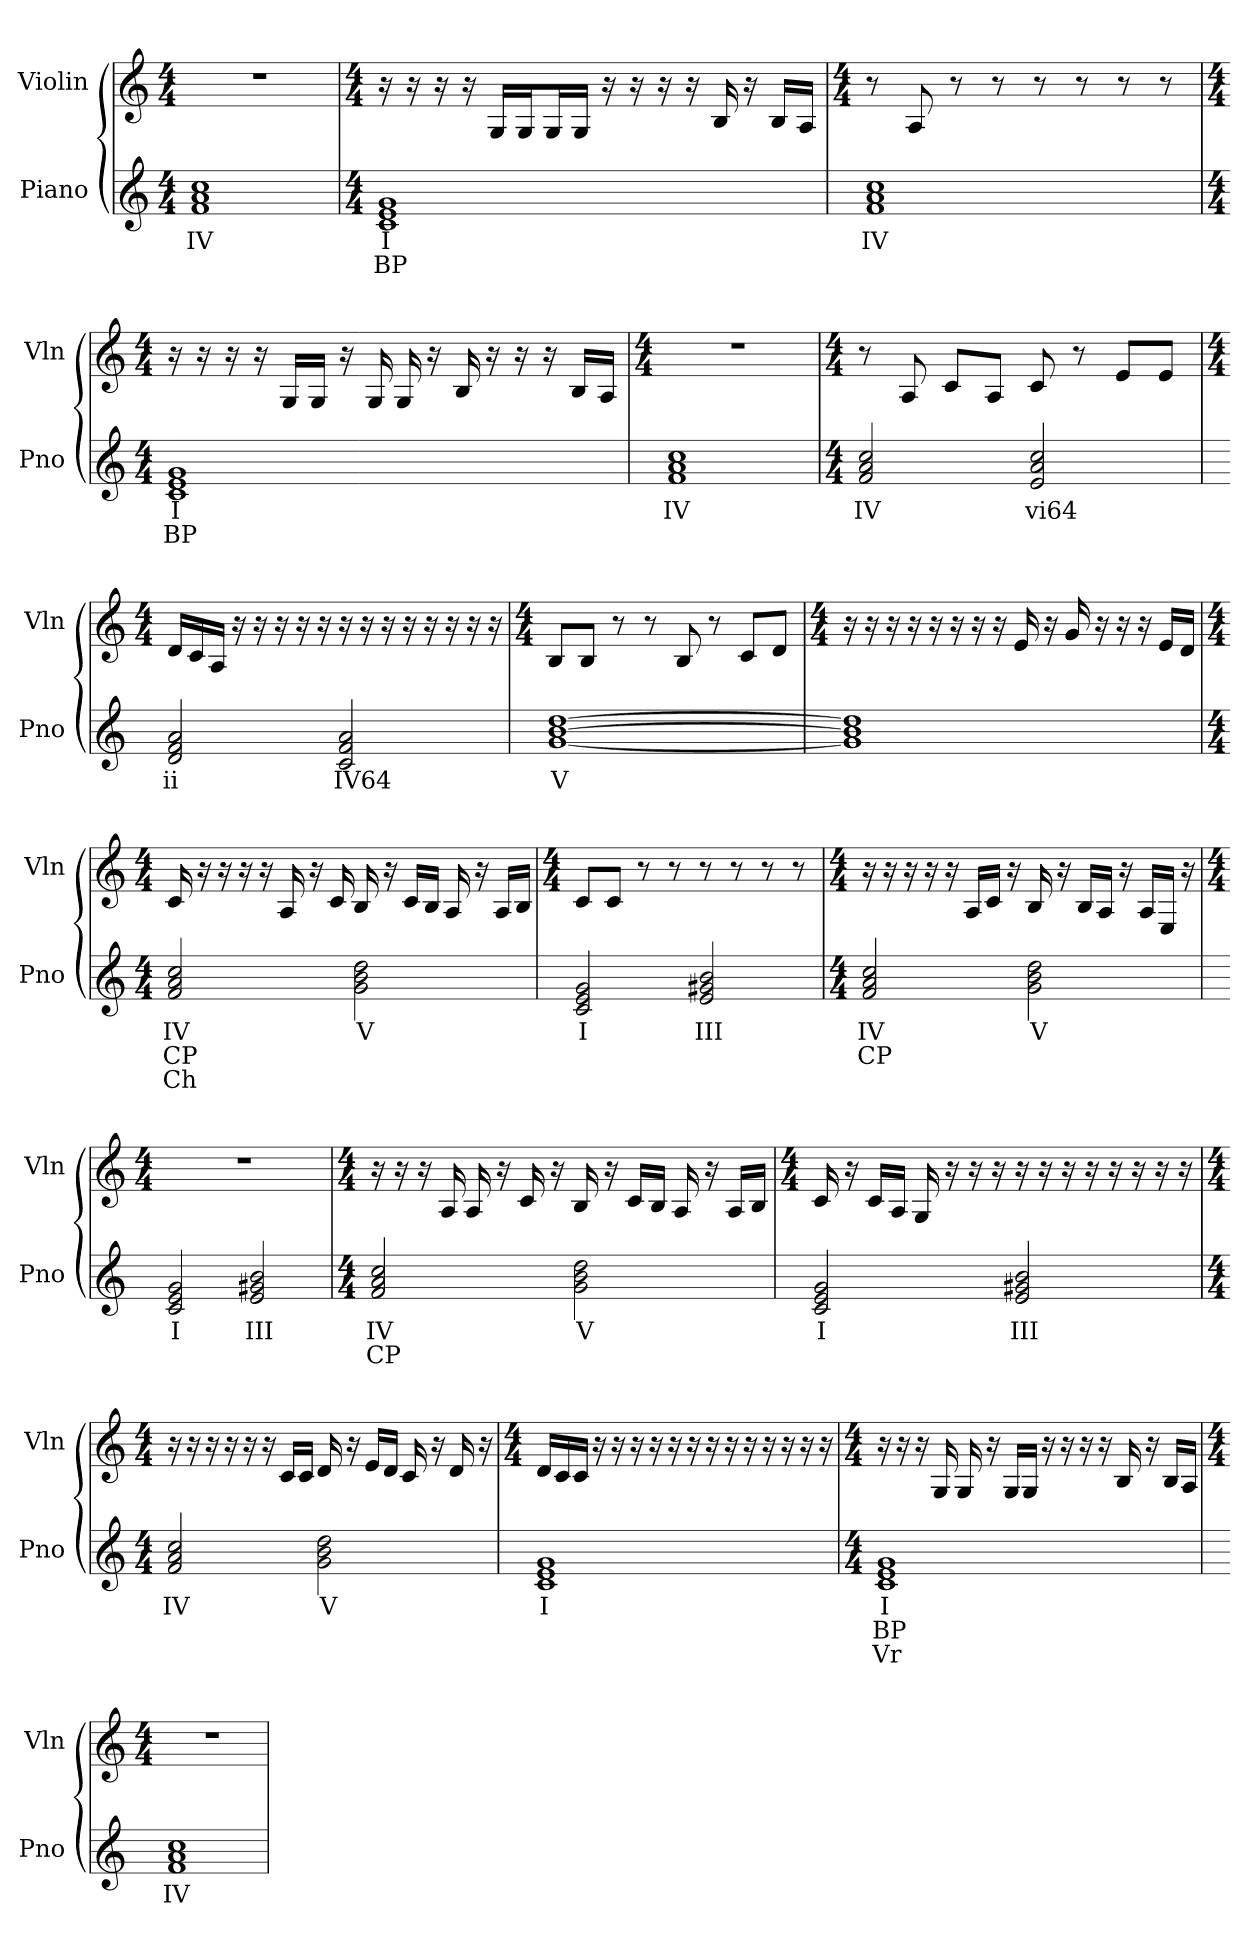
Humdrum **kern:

**kern	**text	**text	**text	**kern
*part2	*part2	*part2	*part2	*part1
*staff2	*staff2	*staff2	*staff2	*staff1
*I"Piano	*	*	*	*I"Violin
*I'Pno	*	*	*	*I'Vln
*k[]	*	*	*	*
*C:	*	*	*	*
*M4/4	*	*	*	*M4/4
=	=	=	=	=
1f 1a 1cc	IV	.	.	1r
=	=	=	=	=
*k[]	*	*	*	*
*C:	*	*	*	*
*M4/4	*	*	*	*M4/4
1c 1e 1g	I	BP	.	16r
.	.	.	.	16r
.	.	.	.	16r
.	.	.	.	16r
.	.	.	.	16GLL
.	.	.	.	16GJ
.	.	.	.	16GL
.	.	.	.	16GJJ
.	.	.	.	16r
.	.	.	.	16r
.	.	.	.	16r
.	.	.	.	16r
.	.	.	.	16B
.	.	.	.	16r
.	.	.	.	16BLL
.	.	.	.	16AJJ
=	=	=	=	=
*k[]	*	*	*	*
*C:	*	*	*	*
*	*	*	*	*M4/4
1f 1a 1cc	IV	.	.	8r
.	.	.	.	8A
.	.	.	.	8r
.	.	.	.	8r
.	.	.	.	8r
.	.	.	.	8r
.	.	.	.	8r
.	.	.	.	8r
=	=	=	=	=
*k[]	*	*	*	*
*C:	*	*	*	*
*M4/4	*	*	*	*M4/4
1c 1e 1g	I	BP	.	16r
.	.	.	.	16r
.	.	.	.	16r
.	.	.	.	16r
.	.	.	.	16GLL
.	.	.	.	16GJJ
.	.	.	.	16r
.	.	.	.	16G
.	.	.	.	16G
.	.	.	.	16r
.	.	.	.	16B
.	.	.	.	16r
.	.	.	.	16r
.	.	.	.	16r
.	.	.	.	16BLL
.	.	.	.	16AJJ
=	=	=	=	=
*k[]	*	*	*	*
*C:	*	*	*	*
*	*	*	*	*M4/4
1f 1a 1cc	IV	.	.	1r
=	=	=	=	=
*k[]	*	*	*	*
*C:	*	*	*	*
*M4/4	*	*	*	*M4/4
2f 2a 2cc	IV	.	.	8r
.	.	.	.	8A
.	.	.	.	8cL
.	.	.	.	8AJ
2e 2a 2cc	vi64	.	.	8c
.	.	.	.	8r
.	.	.	.	8eL
.	.	.	.	8eJ
=	=	=	=	=
*k[]	*	*	*	*
*C:	*	*	*	*
*	*	*	*	*M4/4
2d 2f 2a	ii	.	.	16dLL
.	.	.	.	16c
.	.	.	.	16AJJ
.	.	.	.	16r
.	.	.	.	16r
.	.	.	.	16r
.	.	.	.	16r
.	.	.	.	16r
2c 2f 2a	IV64	.	.	16r
.	.	.	.	16r
.	.	.	.	16r
.	.	.	.	16r
.	.	.	.	16r
.	.	.	.	16r
.	.	.	.	16r
.	.	.	.	16r
=	=	=	=	=
*k[]	*	*	*	*
*C:	*	*	*	*
*	*	*	*	*M4/4
[1g [1b [1dd	V	.	.	8BL
.	.	.	.	8BJ
.	.	.	.	8r
.	.	.	.	8r
.	.	.	.	8B
.	.	.	.	8r
.	.	.	.	8cL
.	.	.	.	8dJ
=	=	=	=	=
*k[]	*	*	*	*
*C:	*	*	*	*
*	*	*	*	*M4/4
1g] 1b] 1dd]	.	.	.	16r
.	.	.	.	16r
.	.	.	.	16r
.	.	.	.	16r
.	.	.	.	16r
.	.	.	.	16r
.	.	.	.	16r
.	.	.	.	16r
.	.	.	.	16e
.	.	.	.	16r
.	.	.	.	16g
.	.	.	.	16r
.	.	.	.	16r
.	.	.	.	16r
.	.	.	.	16eLL
.	.	.	.	16dJJ
=	=	=	=	=
*k[]	*	*	*	*
*C:	*	*	*	*
*M4/4	*	*	*	*M4/4
2f 2a 2cc	IV	CP	Ch	16c
.	.	.	.	16r
.	.	.	.	16r
.	.	.	.	16r
.	.	.	.	16r
.	.	.	.	16A
.	.	.	.	16r
.	.	.	.	16c
2g 2b 2dd	V	.	.	16B
.	.	.	.	16r
.	.	.	.	16cLL
.	.	.	.	16BJJ
.	.	.	.	16A
.	.	.	.	16r
.	.	.	.	16ALL
.	.	.	.	16BJJ
=	=	=	=	=
*k[]	*	*	*	*
*C:	*	*	*	*
*	*	*	*	*M4/4
2c 2e 2g	I	.	.	8cL
.	.	.	.	8cJ
.	.	.	.	8r
.	.	.	.	8r
2e 2g#X 2b	III	.	.	8r
.	.	.	.	8r
.	.	.	.	8r
.	.	.	.	8r
=	=	=	=	=
*k[]	*	*	*	*
*C:	*	*	*	*
*M4/4	*	*	*	*M4/4
2f 2a 2cc	IV	CP	.	16r
.	.	.	.	16r
.	.	.	.	16r
.	.	.	.	16r
.	.	.	.	16r
.	.	.	.	16ALL
.	.	.	.	16cJJ
.	.	.	.	16r
2g 2b 2dd	V	.	.	16B
.	.	.	.	16r
.	.	.	.	16BLL
.	.	.	.	16AJJ
.	.	.	.	16r
.	.	.	.	16ALL
.	.	.	.	16EJJ
.	.	.	.	16r
=	=	=	=	=
*k[]	*	*	*	*
*C:	*	*	*	*
*	*	*	*	*M4/4
2c 2e 2g	I	.	.	1r
2e 2g#X 2b	III	.	.	.
=	=	=	=	=
*k[]	*	*	*	*
*C:	*	*	*	*
*M4/4	*	*	*	*M4/4
2f 2a 2cc	IV	CP	.	16r
.	.	.	.	16r
.	.	.	.	16r
.	.	.	.	16A
.	.	.	.	16A
.	.	.	.	16r
.	.	.	.	16c
.	.	.	.	16r
2g 2b 2dd	V	.	.	16B
.	.	.	.	16r
.	.	.	.	16cLL
.	.	.	.	16BJJ
.	.	.	.	16A
.	.	.	.	16r
.	.	.	.	16ALL
.	.	.	.	16BJJ
=	=	=	=	=
*k[]	*	*	*	*
*C:	*	*	*	*
*	*	*	*	*M4/4
2c 2e 2g	I	.	.	16c
.	.	.	.	16r
.	.	.	.	16cLL
.	.	.	.	16AJJ
.	.	.	.	16G
.	.	.	.	16r
.	.	.	.	16r
.	.	.	.	16r
2e 2g#X 2b	III	.	.	16r
.	.	.	.	16r
.	.	.	.	16r
.	.	.	.	16r
.	.	.	.	16r
.	.	.	.	16r
.	.	.	.	16r
.	.	.	.	16r
=	=	=	=	=
*k[]	*	*	*	*
*C:	*	*	*	*
*M4/4	*	*	*	*M4/4
2f 2a 2cc	IV	.	.	16r
.	.	.	.	16r
.	.	.	.	16r
.	.	.	.	16r
.	.	.	.	16r
.	.	.	.	16r
.	.	.	.	16cLL
.	.	.	.	16cJJ
2g 2b 2dd	V	.	.	16d
.	.	.	.	16r
.	.	.	.	16eLL
.	.	.	.	16dJJ
.	.	.	.	16c
.	.	.	.	16r
.	.	.	.	16d
.	.	.	.	16r
=	=	=	=	=
*k[]	*	*	*	*
*C:	*	*	*	*
*	*	*	*	*M4/4
1c 1e 1g	I	.	.	16dLL
.	.	.	.	16c
.	.	.	.	16cJJ
.	.	.	.	16r
.	.	.	.	16r
.	.	.	.	16r
.	.	.	.	16r
.	.	.	.	16r
.	.	.	.	16r
.	.	.	.	16r
.	.	.	.	16r
.	.	.	.	16r
.	.	.	.	16r
.	.	.	.	16r
.	.	.	.	16r
.	.	.	.	16r
=	=	=	=	=
*k[]	*	*	*	*
*C:	*	*	*	*
*M4/4	*	*	*	*M4/4
1c 1e 1g	I	BP	Vr	16r
.	.	.	.	16r
.	.	.	.	16r
.	.	.	.	16G
.	.	.	.	16G
.	.	.	.	16r
.	.	.	.	16GLL
.	.	.	.	16GJJ
.	.	.	.	16r
.	.	.	.	16r
.	.	.	.	16r
.	.	.	.	16r
.	.	.	.	16B
.	.	.	.	16r
.	.	.	.	16BLL
.	.	.	.	16AJJ
=	=	=	=	=
*k[]	*	*	*	*
*C:	*	*	*	*
*	*	*	*	*M4/4
1f 1a 1cc	IV	.	.	1r
=	=	=	=	=
*-	*-	*-	*-	*-
